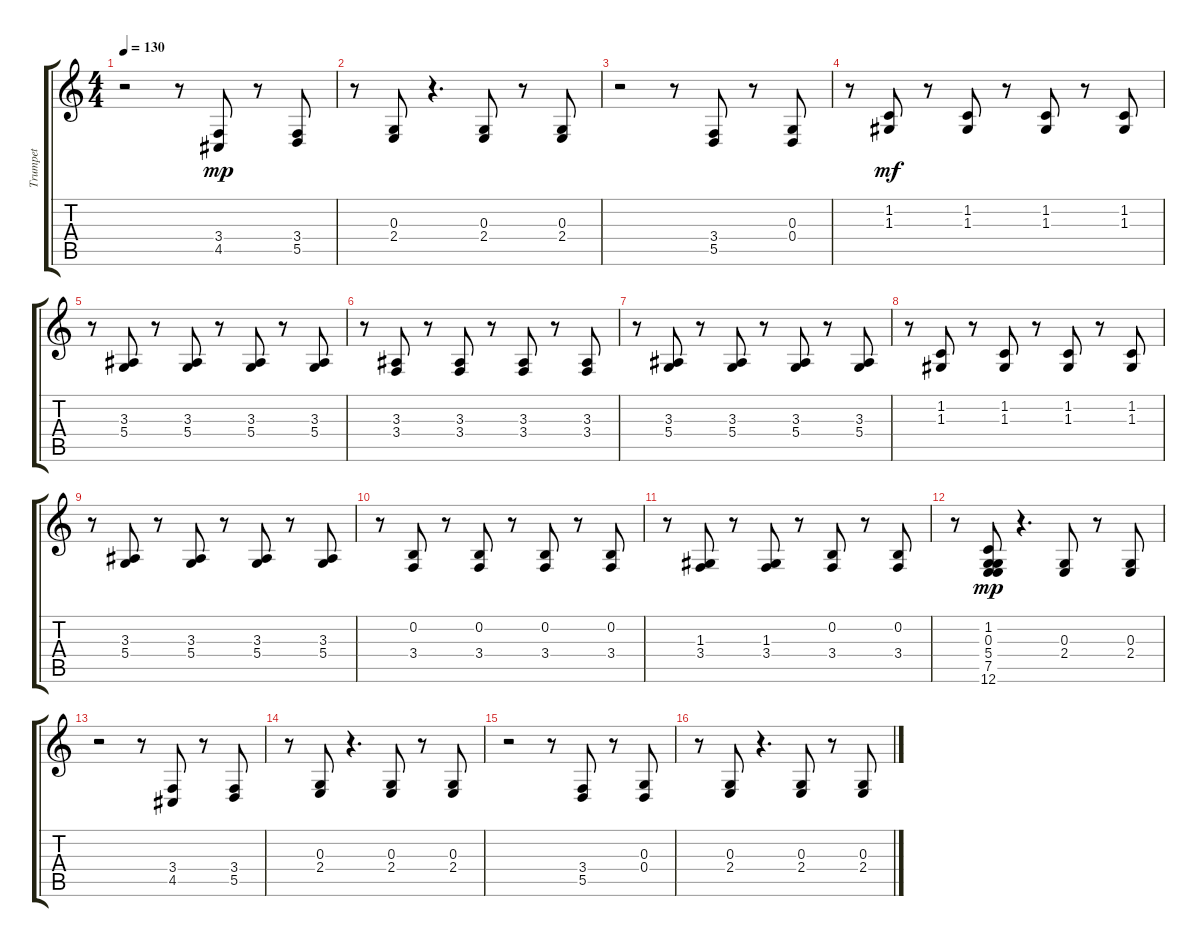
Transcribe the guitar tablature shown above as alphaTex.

\track ("Trumpet" "Trumpet") {instrument trumpet}
\staff {score tabs}
\tuning (E4 B3 G3 D3 A2 E2) {hide}
\ts (4 4)
\tempo 130
\clef g2
\ks c
r.2{dy mp} r.8 (3.4 4.5).8 r.8 (3.4 5.5).8 |
r.8 (0.3 2.4).8 r.4{d} (0.3 2.4).8 r.8 (0.3 2.4).8 |
r.2 r.8 (3.4 5.5).8 r.8 (0.3 0.4).8 |
r.8 (1.2 1.3).8{dy mf} r.8 (1.2 1.3).8 r.8 (1.2 1.3).8 r.8 (1.2 1.3).8 |
r.8 (3.3 5.4).8 r.8 (3.3 5.4).8 r.8 (3.3 5.4).8 r.8 (3.3 5.4).8 |
r.8 (3.3 3.4).8 r.8 (3.3 3.4).8 r.8 (3.3 3.4).8 r.8 (3.3 3.4).8 |
r.8 (3.3 5.4).8 r.8 (3.3 5.4).8 r.8 (3.3 5.4).8 r.8 (3.3 5.4).8 |
r.8 (1.2 1.3).8 r.8 (1.2 1.3).8 r.8 (1.2 1.3).8 r.8 (1.2 1.3).8 |
r.8 (3.3 5.4).8 r.8 (3.3 5.4).8 r.8 (3.3 5.4).8 r.8 (3.3 5.4).8 |
r.8 (0.2 3.4).8 r.8 (0.2 3.4).8 r.8 (0.2 3.4).8 r.8 (0.2 3.4).8 |
r.8 (1.3 3.4).8 r.8 (1.3 3.4).8 r.8 (0.2 3.4).8 r.8 (0.2 3.4).8 |
r.8 (1.2 0.3 5.4 7.5 12.6).8{dy mp} r.4{d} (0.3 2.4).8 r.8 (0.3 2.4).8 |
r.2 r.8 (3.4 4.5).8 r.8 (3.4 5.5).8 |
r.8 (0.3 2.4).8 r.4{d} (0.3 2.4).8 r.8 (0.3 2.4).8 |
r.2 r.8 (3.4 5.5).8 r.8 (0.3 0.4).8 |
r.8 (0.3 2.4).8 r.4{d} (0.3 2.4).8 r.8 (0.3 2.4).8
